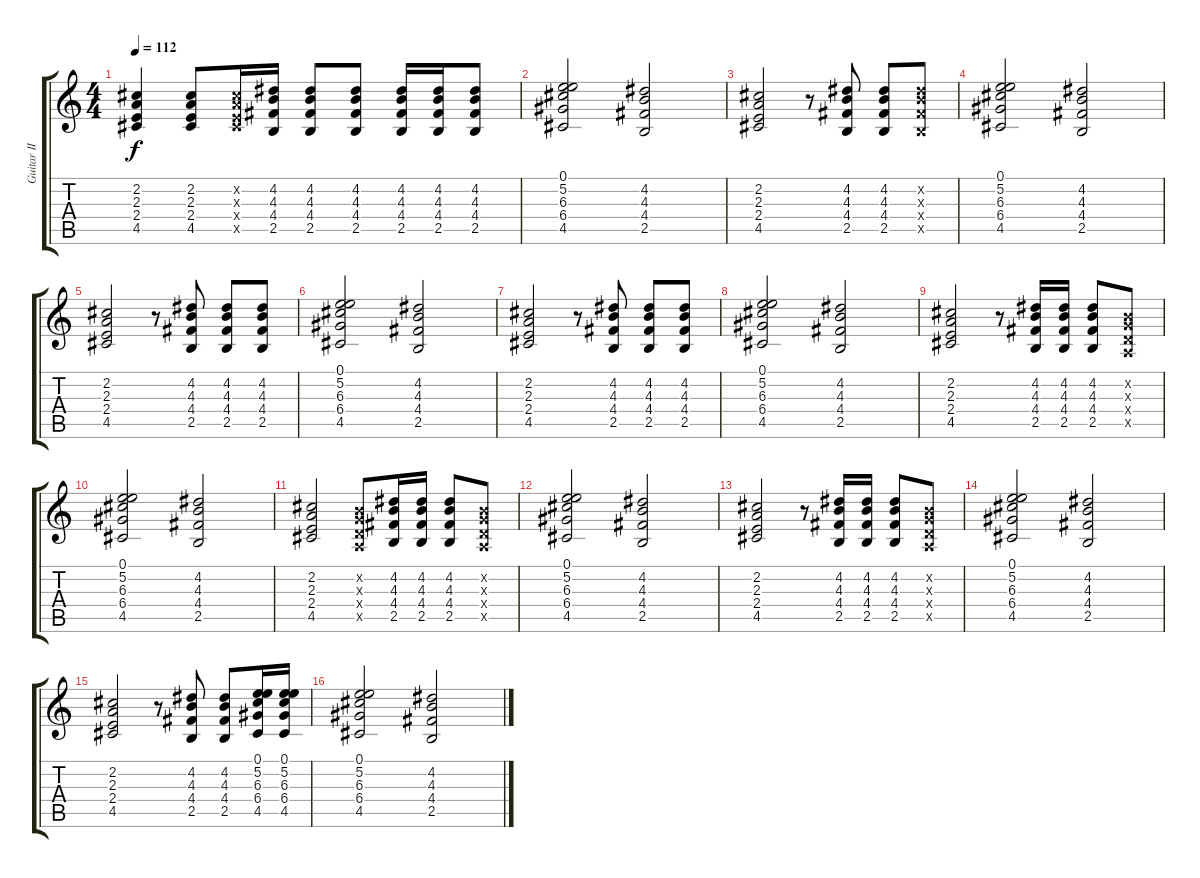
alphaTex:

\track ("Guitar II" "Guitar II") {instrument acousticguitarsteel}
\staff {score tabs}
\tuning (E4 B3 G3 D3 A2 E2) {hide}
\ts (4 4)
\tempo 112
\clef g2
\ks c
(2.2 2.3 2.4 4.5).4{dy f} (2.2 2.3 2.4 4.5).8 (2.2{x} 2.3{x} 2.4{x} 4.5{x}).16 (4.2 4.3 4.4 2.5).16 (4.2 4.3 4.4 2.5).8 (4.2 4.3 4.4 2.5).8 (4.2 4.3 4.4 2.5).16 (4.2 4.3 4.4 2.5).16 (4.2 4.3 4.4 2.5).8 |
(0.1 5.2 6.3 6.4 4.5).2 (4.2 4.3 4.4 2.5).2 |
(2.2 2.3 2.4 4.5).2 r.8 (4.2 4.3 4.4 2.5).8 (4.2 4.3 4.4 2.5).8 (4.2{x} 4.3{x} 4.4{x} 2.5{x}).8 |
(0.1 5.2 6.3 6.4 4.5).2 (4.2 4.3 4.4 2.5).2 |
(2.2 2.3 2.4 4.5).2 r.8 (4.2 4.3 4.4 2.5).8 (4.2 4.3 4.4 2.5).8 (4.2 4.3 4.4 2.5).8 |
(0.1 5.2 6.3 6.4 4.5).2 (4.2 4.3 4.4 2.5).2 |
(2.2 2.3 2.4 4.5).2 r.8 (4.2 4.3 4.4 2.5).8 (4.2 4.3 4.4 2.5).8 (4.2 4.3 4.4 2.5).8 |
(0.1 5.2 6.3 6.4 4.5).2 (4.2 4.3 4.4 2.5).2 |
(2.2 2.3 2.4 4.5).2 r.8 (4.2 4.3 4.4 2.5).16 (4.2 4.3 4.4 2.5).16 (4.2 4.3 4.4 2.5).8 (0.2{x} 0.3{x} 0.4{x} 0.5{x}).8 |
(0.1 5.2 6.3 6.4 4.5).2 (4.2 4.3 4.4 2.5).2 |
(2.2 2.3 2.4 4.5).2 (0.2{x} 0.3{x} 0.4{x} 0.5{x}).8 (4.2 4.3 4.4 2.5).16 (4.2 4.3 4.4 2.5).16 (4.2 4.3 4.4 2.5).8 (0.2{x} 0.3{x} 0.4{x} 0.5{x}).8 |
(0.1 5.2 6.3 6.4 4.5).2 (4.2 4.3 4.4 2.5).2 |
(2.2 2.3 2.4 4.5).2 r.8 (4.2 4.3 4.4 2.5).16 (4.2 4.3 4.4 2.5).16 (4.2 4.3 4.4 2.5).8 (0.2{x} 0.3{x} 0.4{x} 0.5{x}).8 |
(0.1 5.2 6.3 6.4 4.5).2 (4.2 4.3 4.4 2.5).2 |
(2.2 2.3 2.4 4.5).2 r.8 (4.2 4.3 4.4 2.5).8 (4.2 4.3 4.4 2.5).8 (0.1 5.2 6.3 6.4 4.5).16 (0.1 5.2 6.3 6.4 4.5).16 |
(0.1 5.2 6.3 6.4 4.5).2 (4.2 4.3 4.4 2.5).2
